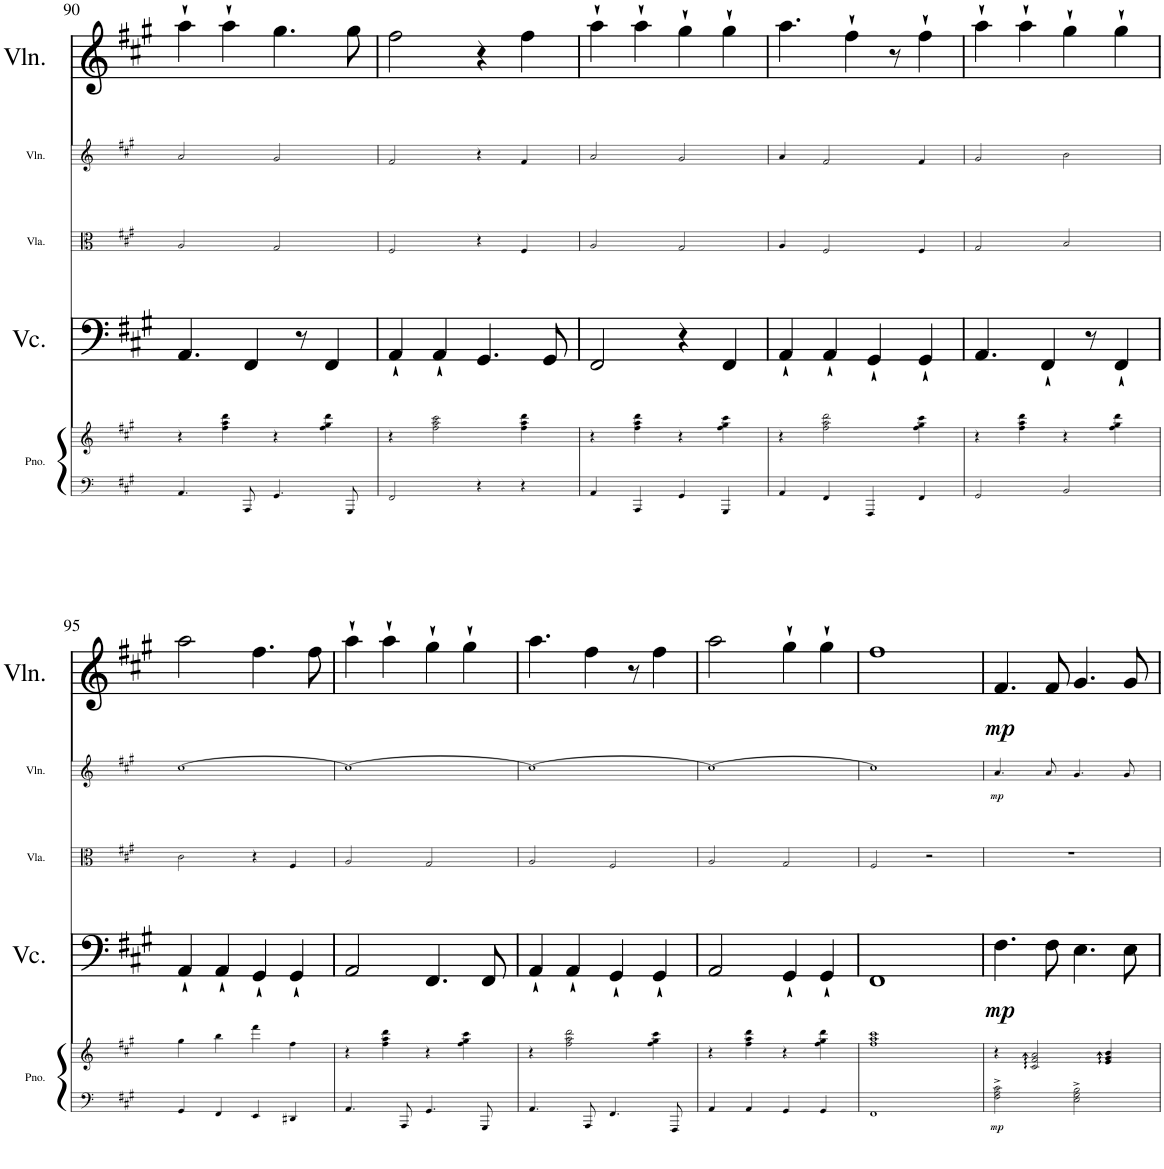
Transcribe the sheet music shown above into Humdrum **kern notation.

**kern	**kern	**dynam	**kern	**dynam	**kern	**kern	**dynam	**kern	**dynam
*part5	*part5	*part5	*part4	*part4	*part3	*part2	*part2	*part1	*part1
*staff6	*staff5	*staff5/6	*staff4	*staff4	*staff3	*staff2	*staff2	*staff1	*staff1
*I"Piano	*	*	*I"Violoncello	*	*I"Viola	*I"Violin	*	*I"Violin	*
*I'Pno.	*	*	*I'Vc.	*	*I'Vla.	*I'Vln.	*	*I'Vln.	*
!!LO:PB:g=z
*clefF4	*clefG2	*	*clefF4	*	*clefC3	*clefG2	*	*clefG2	*
*k[f#c#g#]	*k[f#c#g#]	*	*k[f#c#g#]	*	*k[f#c#g#]	*k[f#c#g#]	*	*k[f#c#g#]	*
*M2/2	*M2/2	*	*M2/2	*	*M2/2	*M2/2	*	*M2/2	*
*met(c|)	*met(c|)	*	*met(c|)	*	*met(c|)	*met(c|)	*	*met(c|)	*
=90	=90	=90	=90	=90	=90	=90	=90	=90	=90
4.AA/	4r	.	4.AA/	.	2A/	2a/	.	4aa`\	.
.	4ff#\ 4aa\ 4ddd\	.	.	.	.	.	.	4aa`\	.
8AAA/	.	.	4FF#/	.	.	.	.	.	.
4.GG#/	4r	.	.	.	2G#/	2g#/	.	4.gg#\	.
.	.	.	8r	.	.	.	.	.	.
.	4ff#\ 4gg#\ 4ddd\	.	4FF#/	.	.	.	.	.	.
8GGG#/	.	.	.	.	.	.	.	8gg#\	.
=91	=91	=91	=91	=91	=91	=91	=91	=91	=91
2FF#/	4r	.	4AA`/	.	2F#/	2f#/	.	2ff#\	.
.	2ff#\ 2aa\ 2ccc#\	.	4AA`/	.	.	.	.	.	.
4r	.	.	4.GG#/	.	4r	4r	.	4r	.
4r	4ff#\ 4aa\ 4ddd\	.	.	.	4F#/	4f#/	.	4ff#\	.
.	.	.	8GG#/	.	.	.	.	.	.
=92	=92	=92	=92	=92	=92	=92	=92	=92	=92
4AA/	4r	.	2FF#/	.	2A/	2a/	.	4aa`\	.
4AAA/	4ff#\ 4aa\ 4ddd\	.	.	.	.	.	.	4aa`\	.
4GG#/	4r	.	4r	.	2G#/	2g#/	.	4gg#`\	.
4GGG#/	4ff#\ 4gg#\ 4ccc#\	.	4FF#/	.	.	.	.	4gg#`\	.
=93	=93	=93	=93	=93	=93	=93	=93	=93	=93
4AA/	4r	.	4AA`/	.	4A/	4a/	.	4.aa\	.
4FF#/	2ff#\ 2aa\ 2ddd\	.	4AA`/	.	2F#/	2f#/	.	.	.
.	.	.	.	.	.	.	.	4ff#`\	.
4FFF#/	.	.	4GG#`/	.	.	.	.	.	.
.	.	.	.	.	.	.	.	8r	.
4FF#/	4ff#\ 4gg#\ 4ccc#\	.	4GG#`/	.	4F#/	4f#/	.	4ff#`\	.
=94	=94	=94	=94	=94	=94	=94	=94	=94	=94
2GG#/	4r	.	4.AA/	.	2G#/	2g#/	.	4aa`\	.
.	4ff#\ 4aa\ 4ddd\	.	.	.	.	.	.	4aa`\	.
.	.	.	4FF#`/	.	.	.	.	.	.
2BB/	4r	.	.	.	2B/	2b\	.	4gg#`\	.
.	.	.	8r	.	.	.	.	.	.
.	4ff#\ 4gg#\ 4ddd\	.	4FF#`/	.	.	.	.	4gg#`\	.
!!LO:LB:g=z
=95	=95	=95	=95	=95	=95	=95	=95	=95	=95
4GG#/	4gg#\	.	4AA`/	.	2c#\	[1cc#	.	2aa\	.
4FF#/	4bb\	.	4AA`/	.	.	.	.	.	.
4EE/	4fff#\	.	4GG#`/	.	4r	.	.	4.ff#\	.
4DD#X/	4ff#\	.	4GG#`/	.	4F#/	.	.	.	.
.	.	.	.	.	.	.	.	8ff#\	.
=96	=96	=96	=96	=96	=96	=96	=96	=96	=96
4.AA/	4r	.	2AA/	.	2A/	1cc#_	.	4aa`\	.
.	4ff#\ 4aa\ 4ddd\	.	.	.	.	.	.	4aa`\	.
8AAA/	.	.	.	.	.	.	.	.	.
4.GG#/	4r	.	4.FF#/	.	2G#/	.	.	4gg#`\	.
.	4ff#\ 4gg#\ 4ccc#\	.	.	.	.	.	.	4gg#`\	.
8GGG#/	.	.	8FF#/	.	.	.	.	.	.
=97	=97	=97	=97	=97	=97	=97	=97	=97	=97
4.AA/	4r	.	4AA`/	.	2A/	1cc#_	.	4.aa\	.
.	2ff#\ 2aa\ 2ddd\	.	4AA`/	.	.	.	.	.	.
8AAA/	.	.	.	.	.	.	.	4ff#\	.
4.FF#/	.	.	4GG#`/	.	2F#/	.	.	.	.
.	.	.	.	.	.	.	.	8r	.
.	4ff#\ 4gg#\ 4ccc#\	.	4GG#`/	.	.	.	.	4ff#\	.
8FFF#/	.	.	.	.	.	.	.	.	.
=98	=98	=98	=98	=98	=98	=98	=98	=98	=98
4AA/	4r	.	2AA/	.	2A/	1cc#_	.	2aa\	.
4AA/	4ff#\ 4aa\ 4ddd\	.	.	.	.	.	.	.	.
4GG#/	4r	.	4GG#`/	.	2G#/	.	.	4gg#`\	.
4GG#/	4ff#\ 4gg#\ 4ddd\	.	4GG#`/	.	.	.	.	4gg#`\	.
=99	=99	=99	=99	=99	=99	=99	=99	=99	=99
1FF#	1ff# 1aa 1ccc#	.	1FF#	.	2F#/	1cc#]	.	1ff#	.
.	.	.	.	.	2r	.	.	.	.
=100	=100	=100	=100	=100	=100	=100	=100	=100	=100
!	!	!LO:DY:b=2	!	!LO:DY:b	!	!	!LO:DY:b	!	!LO:DY:b
2F#\^ 2A\^ 2c#\^	4r	mp	4.F#\	mp	1r	4.a/	mp	4.f#/	mp
.	2c#/ 2f#/ 2a/	.	.	.	.	.	.	.	.
.	.	.	8F#\	.	.	8a/	.	8f#/	.
2E\^ 2G#\^ 2B\^	.	.	4.E\	.	.	4.g#/	.	4.g#/	.
.	4e/ 4g#/ 4b/	.	.	.	.	.	.	.	.
.	.	.	8E\	.	.	8g#/	.	8g#/	.
=	=	=	=	=	=	=	=	=	=
*-	*-	*-	*-	*-	*-	*-	*-	*-	*-
